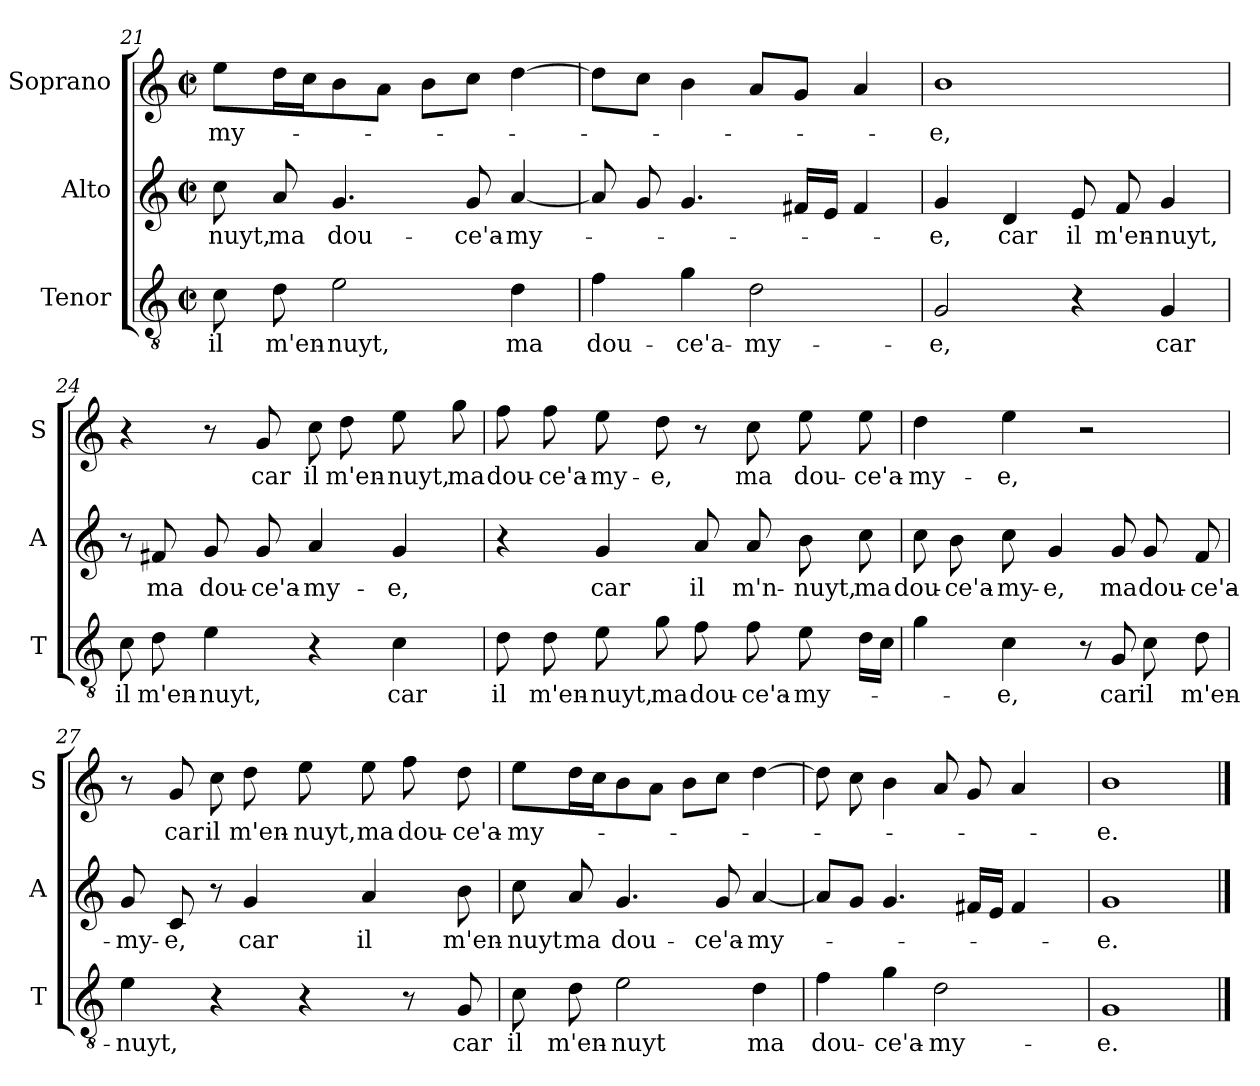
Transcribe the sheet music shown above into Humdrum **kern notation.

**kern	**text	**kern	**text	**kern	**text
*part3	*part3	*part2	*part2	*part1	*part1
*staff3	*staff3	*staff2	*staff2	*staff1	*staff1
*I"Tenor	*	*I"Alto	*	*I"Soprano	*
*I'T	*	*I'A	*	*I'S	*
*clefGv2	*	*clefG2	*	*clefG2	*
*k[]	*	*k[]	*	*k[]	*
*C:	*	*C:	*	*C:	*
*M2/2	*	*M2/2	*	*M2/2	*
*met(c|)	*	*met(c|)	*	*met(c|)	*
=21	=21	=21	=21	=21	=21
!	!LO:LY:b	!	!LO:LY:b	!	!LO:LY:b
8c\	il	8cc\	-nuyt,	8ee\L	-my-
!	!LO:LY:b	!	!LO:LY:b	!	!
8d\	m'en-	8a/	ma	16dd\L	.
.	.	.	.	16cc\J	.
!	!LO:LY:b	!	!LO:LY:b	!	!
2e\	-nuyt,	4.g/	dou-	8b\	.
.	.	.	.	8a\J	.
.	.	.	.	8b\L	.
!	!	!	!LO:LY:b	!	!
.	.	8g/	-ce'a-	8cc\J	.
!	!LO:LY:b	!	!LO:LY:b	!	!
4d\	ma	[4a/	-my-	[4dd\	.
!!LO:PB:g=z
=22	=22	=22	=22	=22	=22
!	!LO:LY:b	!	!	!	!
4f\	dou-	8a/]	.	8dd\L]	.
.	.	8g/	.	8cc\J	.
!	!LO:LY:b	!	!	!	!
4g\	-ce'a-	4.g/	.	4b\	.
!	!LO:LY:b	!	!	!	!
2d\	-my-	.	.	8a/L	.
.	.	16f#X/LL	.	8g/J	.
.	.	16e/JJ	.	.	.
.	.	4f#/	.	4a/	.
=23	=23	=23	=23	=23	=23
!	!LO:LY:b	!	!LO:LY:b	!	!LO:LY:b
2G/	-e,	4g/	-e,	1b	-e,
!	!	!	!LO:LY:b	!	!
.	.	4d/	car	.	.
!	!	!	!LO:LY:b	!	!
4r	.	8e/	il	.	.
!	!	!	!LO:LY:b	!	!
.	.	8f/	m'en-	.	.
!	!LO:LY:b	!	!LO:LY:b	!	!
4G/	car	4g/	-nuyt,	.	.
=24	=24	=24	=24	=24	=24
!	!LO:LY:b	!	!	!	!
8c\	il	8r	.	4r	.
!	!LO:LY:b	!	!LO:LY:b	!	!
8d\	m'en-	8f#X/	ma	.	.
!	!LO:LY:b	!	!LO:LY:b	!	!
4e\	-nuyt,	8g/	dou-	8r	.
!	!	!	!LO:LY:b	!	!LO:LY:b
.	.	8g/	-ce'a-	8g/	car
!	!	!	!LO:LY:b	!	!LO:LY:b
4r	.	4a/	-my-	8cc\	il
!	!	!	!	!	!LO:LY:b
.	.	.	.	8dd\	m'en-
!	!LO:LY:b	!	!LO:LY:b	!	!LO:LY:b
4c\	car	4g/	-e,	8ee\	-nuyt,
!	!	!	!	!	!LO:LY:b
.	.	.	.	8gg\	ma
!!LO:LB:g=z
=25	=25	=25	=25	=25	=25
!	!LO:LY:b	!	!	!	!LO:LY:b
8d\	il	4r	.	8ff\	dou-
!	!LO:LY:b	!	!	!	!LO:LY:b
8d\	m'en-	.	.	8ff\	-ce'a-
!	!LO:LY:b	!	!LO:LY:b	!	!LO:LY:b
8e\	-nuyt,	4g/	car	8ee\	-my-
!	!LO:LY:b	!	!	!	!LO:LY:b
8g\	ma	.	.	8dd\	-e,
!	!LO:LY:b	!	!LO:LY:b	!	!
8f\	dou-	8a/	il	8r	.
!	!LO:LY:b	!	!LO:LY:b	!	!LO:LY:b
8f\	-ce'a-	8a/	m'n-	8cc\	ma
!	!LO:LY:b	!	!LO:LY:b	!	!LO:LY:b
8e\	-my-	8b\	-nuyt,	8ee\	dou-
!	!	!	!LO:LY:b	!	!LO:LY:b
16d\LL	.	8cc\	ma	8ee\	-ce'a-
16c\JJ	.	.	.	.	.
=26	=26	=26	=26	=26	=26
!	!	!	!LO:LY:b	!	!LO:LY:b
4g\	.	8cc\	dou-	4dd\	-my-
!	!	!	!LO:LY:b	!	!
.	.	8b\	-ce'a-	.	.
!	!LO:LY:b	!	!LO:LY:b	!	!LO:LY:b
4c\	-e,	8cc\	-my-	4ee\	-e,
!	!	!	!LO:LY:b	!	!
.	.	4g/	-e,	.	.
8r	.	.	.	2r	.
!	!LO:LY:b	!	!LO:LY:b	!	!
8G/	car	8g/	ma	.	.
!	!LO:LY:b	!	!LO:LY:b	!	!
8c\	il	8g/	dou-	.	.
!	!LO:LY:b	!	!LO:LY:b	!	!
8d\	m'en-	8f/	-ce'a-	.	.
=27	=27	=27	=27	=27	=27
!	!LO:LY:b	!	!LO:LY:b	!	!
4e\	-nuyt,	8g/	-my-	8r	.
!	!	!	!LO:LY:b	!	!LO:LY:b
.	.	8c/	-e,	8g/	car
!	!	!	!	!	!LO:LY:b
4r	.	8r	.	8cc\	il
!	!	!	!LO:LY:b	!	!LO:LY:b
.	.	4g/	car	8dd\	m'en-
!	!	!	!	!	!LO:LY:b
4r	.	.	.	8ee\	-nuyt,
!	!	!	!LO:LY:b	!	!LO:LY:b
.	.	4a/	il	8ee\	ma
!	!	!	!	!	!LO:LY:b
8r	.	.	.	8ff\	dou-
!	!LO:LY:b	!	!LO:LY:b	!	!LO:LY:b
8G/	car	8b\	m'en-	8dd\	-ce'a-
!!LO:LB:g=z
=28	=28	=28	=28	=28	=28
!	!LO:LY:b	!	!LO:LY:b	!	!LO:LY:b
8c\	il	8cc\	-nuyt	8ee\L	-my-
!	!LO:LY:b	!	!LO:LY:b	!	!
8d\	m'en-	8a/	ma	16dd\L	.
.	.	.	.	16cc\J	.
!	!LO:LY:b	!	!LO:LY:b	!	!
2e\	-nuyt	4.g/	dou-	8b\	.
.	.	.	.	8a\J	.
.	.	.	.	8b\L	.
!	!	!	!LO:LY:b	!	!
.	.	8g/	-ce'a-	8cc\J	.
!	!LO:LY:b	!	!LO:LY:b	!	!
4d\	ma	[4a/	-my-	[4dd\	.
=29	=29	=29	=29	=29	=29
!	!LO:LY:b	!	!	!	!
4f\	dou-	8a/L]	.	8dd\]	.
.	.	8g/J	.	8cc\	.
!	!LO:LY:b	!	!	!	!
4g\	-ce'a-	4.g/	.	4b\	.
!	!LO:LY:b	!	!	!	!
2d\	-my-	.	.	8a/	.
.	.	16f#X/LL	.	8g/	.
.	.	16e/JJ	.	.	.
.	.	4f#/	.	4a/	.
=30	=30	=30	=30	=30	=30
!	!LO:LY:b	!	!LO:LY:b	!	!LO:LY:b
1G	-e.	1g	-e.	1b	-e.
==	==	==	==	==	==
*-	*-	*-	*-	*-	*-
